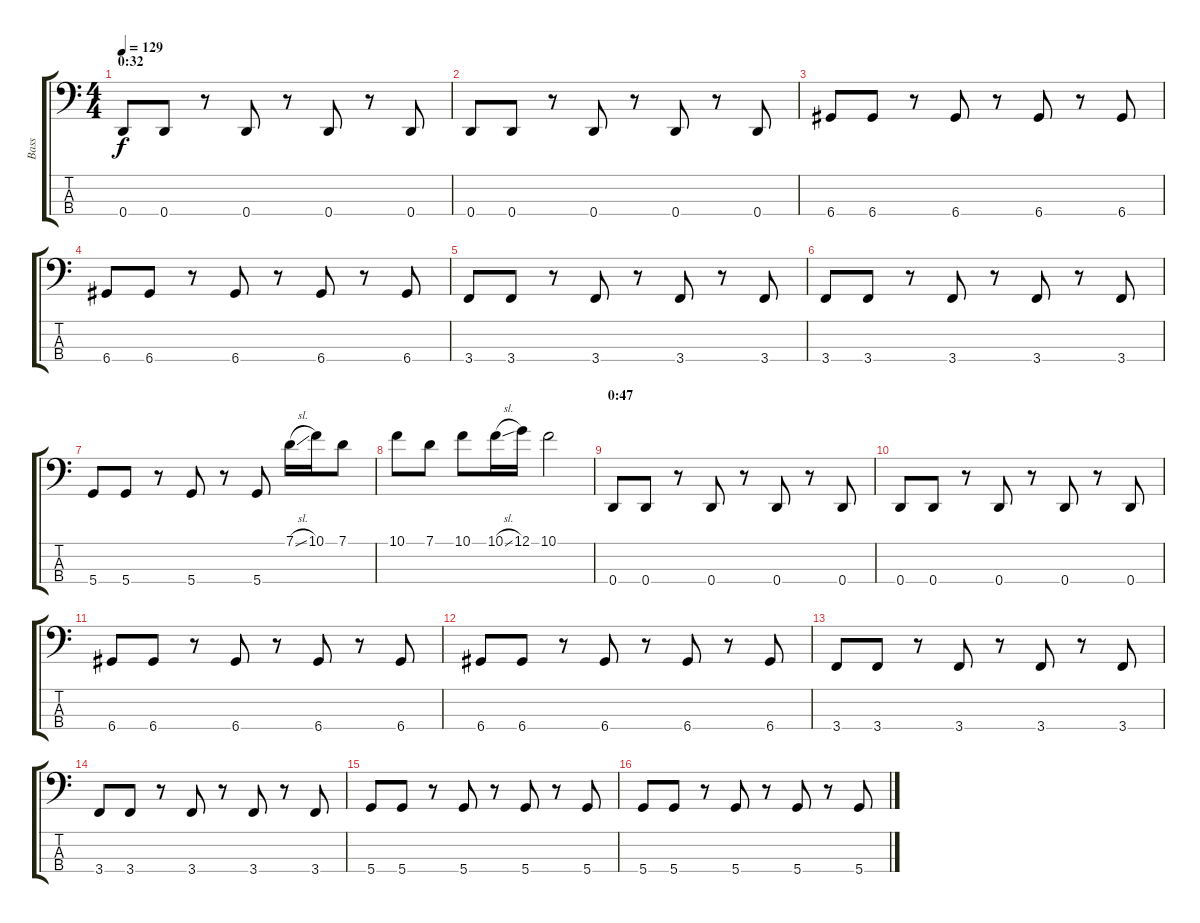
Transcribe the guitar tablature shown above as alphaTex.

\track ("Bass" "Bass") {instrument electricbasspick}
\staff {score tabs}
\tuning (G2 D2 A1 D1) {hide}
\ts (4 4)
\section ("" "0:32")
\tempo 129
\clef f4
\ks c
0.4.8{dy f} 0.4.8 r.8 0.4.8 r.8 0.4.8 r.8 0.4.8 |
0.4.8 0.4.8 r.8 0.4.8 r.8 0.4.8 r.8 0.4.8 |
6.4.8 6.4.8 r.8 6.4.8 r.8 6.4.8 r.8 6.4.8 |
6.4.8 6.4.8 r.8 6.4.8 r.8 6.4.8 r.8 6.4.8 |
3.4.8 3.4.8 r.8 3.4.8 r.8 3.4.8 r.8 3.4.8 |
3.4.8 3.4.8 r.8 3.4.8 r.8 3.4.8 r.8 3.4.8 |
5.4.8 5.4.8 r.8 5.4.8 r.8 5.4.8 7.1{sl}.16 10.1.16 7.1.8 |
10.1.8 7.1.8 10.1.8 10.1{sl}.16 12.1.16 10.1.2 |
\section ("" "0:47")
0.4.8 0.4.8 r.8 0.4.8 r.8 0.4.8 r.8 0.4.8 |
0.4.8 0.4.8 r.8 0.4.8 r.8 0.4.8 r.8 0.4.8 |
6.4.8 6.4.8 r.8 6.4.8 r.8 6.4.8 r.8 6.4.8 |
6.4.8 6.4.8 r.8 6.4.8 r.8 6.4.8 r.8 6.4.8 |
3.4.8 3.4.8 r.8 3.4.8 r.8 3.4.8 r.8 3.4.8 |
3.4.8 3.4.8 r.8 3.4.8 r.8 3.4.8 r.8 3.4.8 |
5.4.8 5.4.8 r.8 5.4.8 r.8 5.4.8 r.8 5.4.8 |
5.4.8 5.4.8 r.8 5.4.8 r.8 5.4.8 r.8 5.4.8
